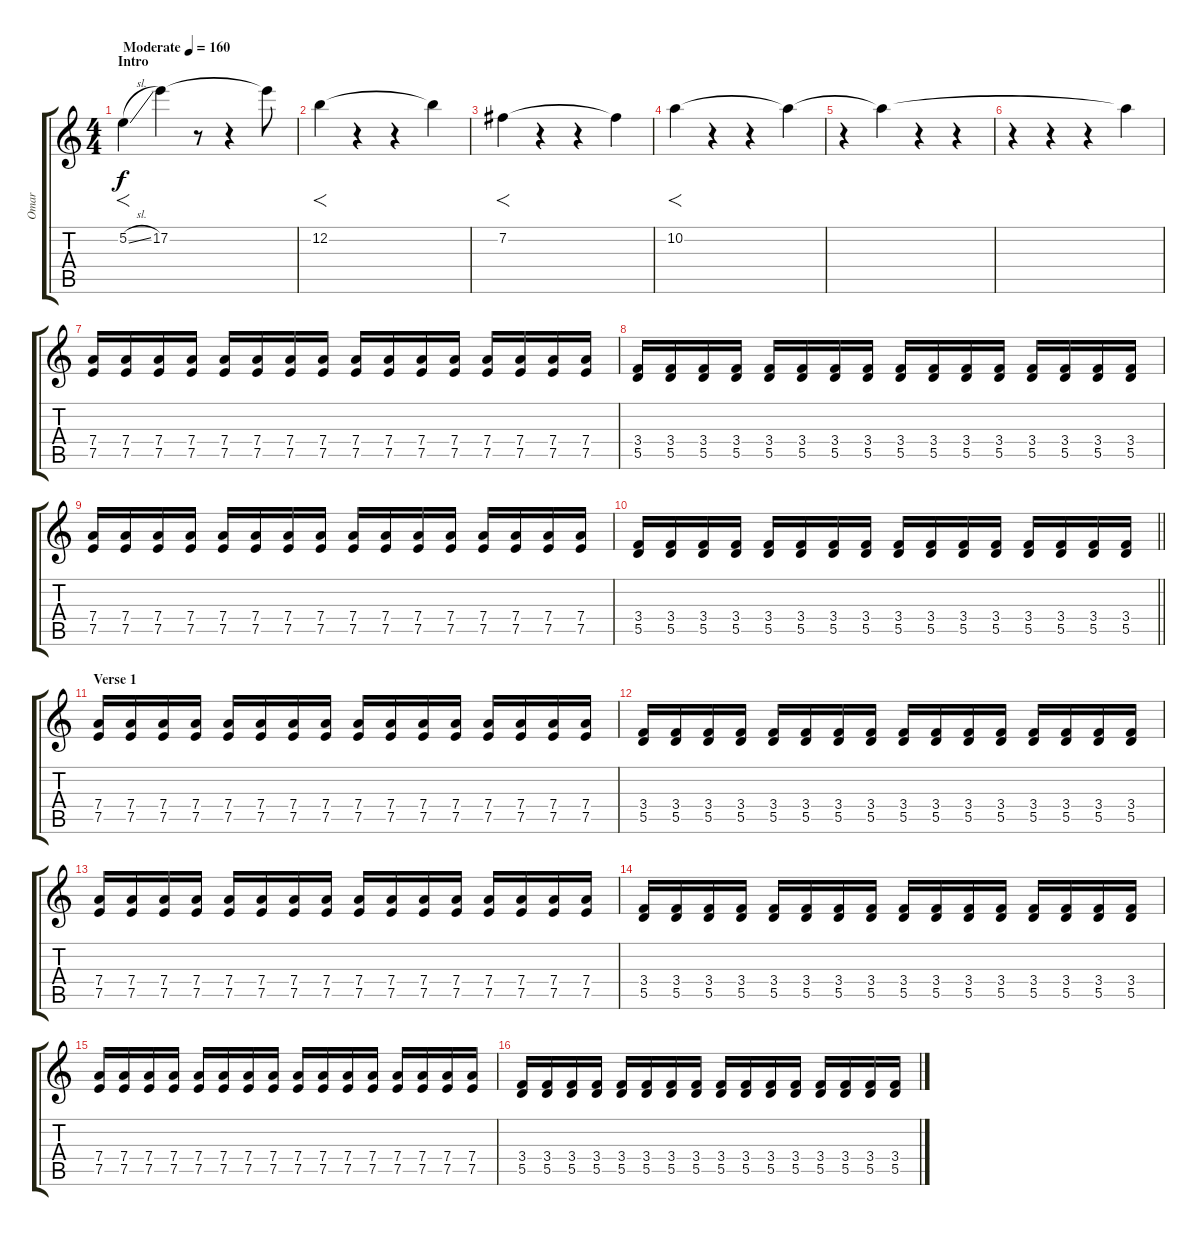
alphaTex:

\track ("Omar" "Omar") {instrument overdrivenguitar}
\staff {score tabs}
\tuning (E4 B3 G3 D3 A2 E2) {hide}
\ts (4 4)
\section ("" "Intro")
\tempo (160 "Moderate")
\clef g2
\ks c
5.2{sl}.4{f dy f instrument overdrivenguitar} 17.2.4 r.8 r.4 17.2{t}.8 |
12.2.4{f} r.4 r.4 12.2{t}.4 |
7.2.4{f} r.4 r.4 7.2{t}.4 |
10.2.4{f} r.4 r.4 10.2{t}.4 |
r.4 10.2{t}.4 r.4 r.4 |
r.4 r.4 r.4 10.2{t}.4 |
(7.4 7.5).16 (7.4 7.5).16 (7.4 7.5).16 (7.4 7.5).16 (7.4 7.5).16 (7.4 7.5).16 (7.4 7.5).16 (7.4 7.5).16 (7.4 7.5).16 (7.4 7.5).16 (7.4 7.5).16 (7.4 7.5).16 (7.4 7.5).16 (7.4 7.5).16 (7.4 7.5).16 (7.4 7.5).16 |
(3.4 5.5).16 (3.4 5.5).16 (3.4 5.5).16 (3.4 5.5).16 (3.4 5.5).16 (3.4 5.5).16 (3.4 5.5).16 (3.4 5.5).16 (3.4 5.5).16 (3.4 5.5).16 (3.4 5.5).16 (3.4 5.5).16 (3.4 5.5).16 (3.4 5.5).16 (3.4 5.5).16 (3.4 5.5).16 |
(7.4 7.5).16 (7.4 7.5).16 (7.4 7.5).16 (7.4 7.5).16 (7.4 7.5).16 (7.4 7.5).16 (7.4 7.5).16 (7.4 7.5).16 (7.4 7.5).16 (7.4 7.5).16 (7.4 7.5).16 (7.4 7.5).16 (7.4 7.5).16 (7.4 7.5).16 (7.4 7.5).16 (7.4 7.5).16 |
\barLineRight lightlight
(3.4 5.5).16 (3.4 5.5).16 (3.4 5.5).16 (3.4 5.5).16 (3.4 5.5).16 (3.4 5.5).16 (3.4 5.5).16 (3.4 5.5).16 (3.4 5.5).16 (3.4 5.5).16 (3.4 5.5).16 (3.4 5.5).16 (3.4 5.5).16 (3.4 5.5).16 (3.4 5.5).16 (3.4 5.5).16 |
\section ("" "Verse 1")
(7.4 7.5).16 (7.4 7.5).16 (7.4 7.5).16 (7.4 7.5).16 (7.4 7.5).16 (7.4 7.5).16 (7.4 7.5).16 (7.4 7.5).16 (7.4 7.5).16 (7.4 7.5).16 (7.4 7.5).16 (7.4 7.5).16 (7.4 7.5).16 (7.4 7.5).16 (7.4 7.5).16 (7.4 7.5).16 |
(3.4 5.5).16 (3.4 5.5).16 (3.4 5.5).16 (3.4 5.5).16 (3.4 5.5).16 (3.4 5.5).16 (3.4 5.5).16 (3.4 5.5).16 (3.4 5.5).16 (3.4 5.5).16 (3.4 5.5).16 (3.4 5.5).16 (3.4 5.5).16 (3.4 5.5).16 (3.4 5.5).16 (3.4 5.5).16 |
(7.4 7.5).16 (7.4 7.5).16 (7.4 7.5).16 (7.4 7.5).16 (7.4 7.5).16 (7.4 7.5).16 (7.4 7.5).16 (7.4 7.5).16 (7.4 7.5).16 (7.4 7.5).16 (7.4 7.5).16 (7.4 7.5).16 (7.4 7.5).16 (7.4 7.5).16 (7.4 7.5).16 (7.4 7.5).16 |
(3.4 5.5).16 (3.4 5.5).16 (3.4 5.5).16 (3.4 5.5).16 (3.4 5.5).16 (3.4 5.5).16 (3.4 5.5).16 (3.4 5.5).16 (3.4 5.5).16 (3.4 5.5).16 (3.4 5.5).16 (3.4 5.5).16 (3.4 5.5).16 (3.4 5.5).16 (3.4 5.5).16 (3.4 5.5).16 |
(7.4 7.5).16 (7.4 7.5).16 (7.4 7.5).16 (7.4 7.5).16 (7.4 7.5).16 (7.4 7.5).16 (7.4 7.5).16 (7.4 7.5).16 (7.4 7.5).16 (7.4 7.5).16 (7.4 7.5).16 (7.4 7.5).16 (7.4 7.5).16 (7.4 7.5).16 (7.4 7.5).16 (7.4 7.5).16 |
(3.4 5.5).16 (3.4 5.5).16 (3.4 5.5).16 (3.4 5.5).16 (3.4 5.5).16 (3.4 5.5).16 (3.4 5.5).16 (3.4 5.5).16 (3.4 5.5).16 (3.4 5.5).16 (3.4 5.5).16 (3.4 5.5).16 (3.4 5.5).16 (3.4 5.5).16 (3.4 5.5).16 (3.4 5.5).16
